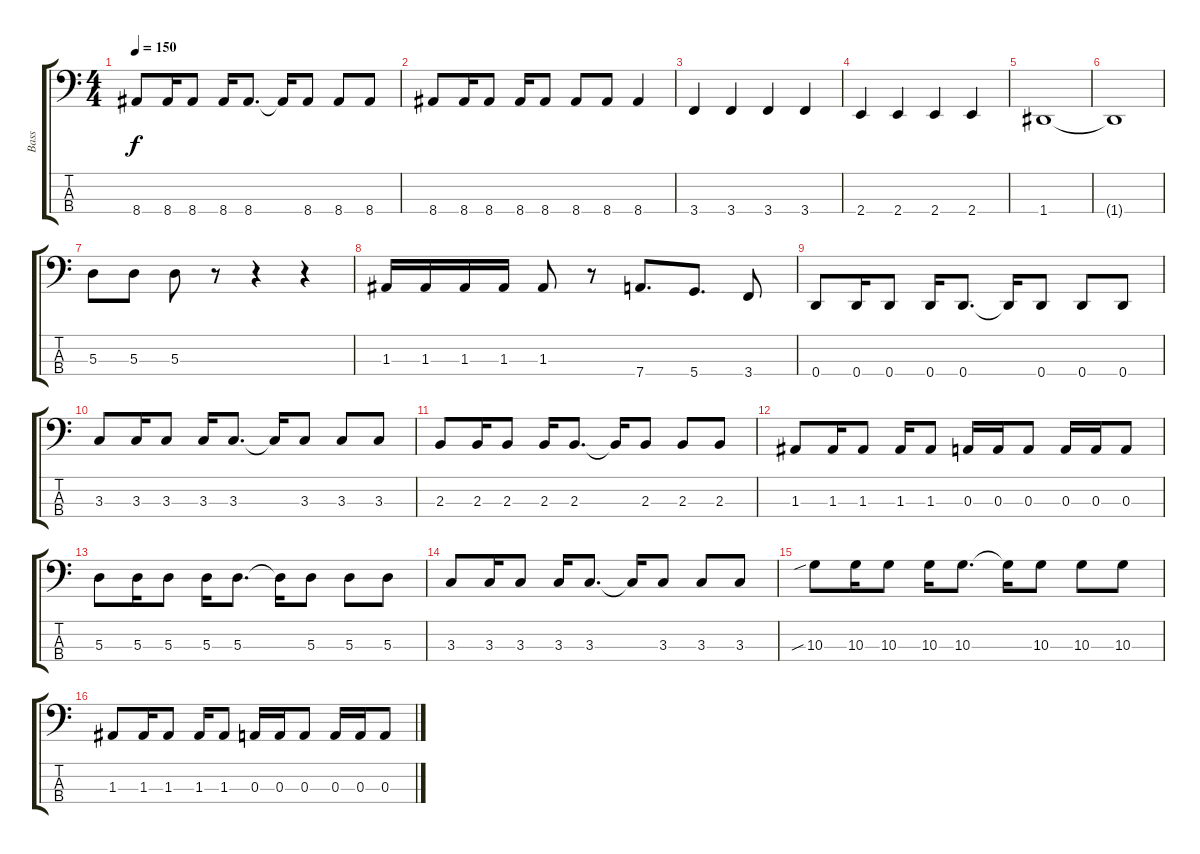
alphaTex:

\track ("Bass" "Bass") {instrument electricbasspick}
\staff {score tabs}
\tuning (G2 D2 A1 D1) {hide}
\ts (4 4)
\tempo 150
\clef f4
\ks c
8.4.8{dy f} 8.4.16 8.4.8 8.4.16 8.4.8{d} 8.4{t}.16 8.4.8 8.4.8 8.4.8 |
8.4.8 8.4.16 8.4.8 8.4.16 8.4.8 8.4.8 8.4.8 8.4.4 |
3.4.4 3.4.4 3.4.4 3.4.4 |
2.4.4 2.4.4 2.4.4 2.4.4 |
1.4.1 |
1.4{t}.1 |
5.3.8 5.3.8 5.3.8 r.8 r.4 r.4 |
1.3.16 1.3.16 1.3.16 1.3.16 1.3.8 r.8 7.4.8{d} 5.4.8{d} 3.4.8 |
0.4.8 0.4.16 0.4.8 0.4.16 0.4.8{d} 0.4{t}.16 0.4.8 0.4.8 0.4.8 |
3.3.8 3.3.16 3.3.8 3.3.16 3.3.8{d} 3.3{t}.16 3.3.8 3.3.8 3.3.8 |
2.3.8 2.3.16 2.3.8 2.3.16 2.3.8{d} 2.3{t}.16 2.3.8 2.3.8 2.3.8 |
1.3.8 1.3.16 1.3.8 1.3.16 1.3.8 0.3.16 0.3.16 0.3.8 0.3.16 0.3.16 0.3.8 |
5.3.8 5.3.16 5.3.8 5.3.16 5.3.8{d} 5.3{t}.16 5.3.8 5.3.8 5.3.8 |
3.3.8 3.3.16 3.3.8 3.3.16 3.3.8{d} 3.3{t}.16 3.3.8 3.3.8 3.3.8 |
10.3{sib}.8 10.3.16 10.3.8 10.3.16 10.3.8{d} 10.3{t}.16 10.3.8 10.3.8 10.3.8 |
1.3.8 1.3.16 1.3.8 1.3.16 1.3.8 0.3.16 0.3.16 0.3.8 0.3.16 0.3.16 0.3.8
